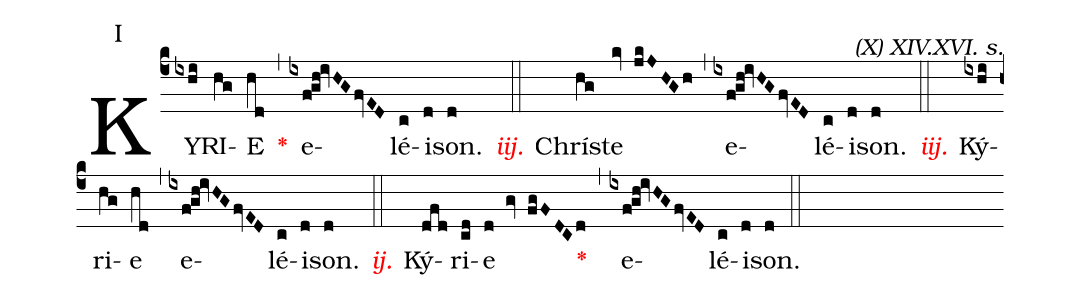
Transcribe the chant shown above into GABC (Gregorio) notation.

annotation:I;
commentary:(X) XIV.XVI. s.;
office-part:Kyriale;
%%
(c4) KY(ixhi)RI(hg)E(hd) <v>\red{*}</v>(,) e(ixf!gh!ivHGfvED)lé(c)i(d)son.(d) (::) <v>\redit{iij.}</v>
Chrí(hg)ste(kv jkJHGh) (,) e(ixf!gh!ivHGfvED)lé(c)i(d)son.(d) (::) <v>\redit{iij.}</v>
Ký(ixhi)ri(hg)e(hd) (,) e(ixf!gh!ivHGfvED)lé(c)i(d)son.(d) (::) <v>\redit{ij.}</v>
Ký(dfd)ri(cd)e(d gv fgFDCd) <v>\red{*}</v>(,) e(ixf!gh!ivHGfvED)lé(c)i(d)son.(d) (::)
